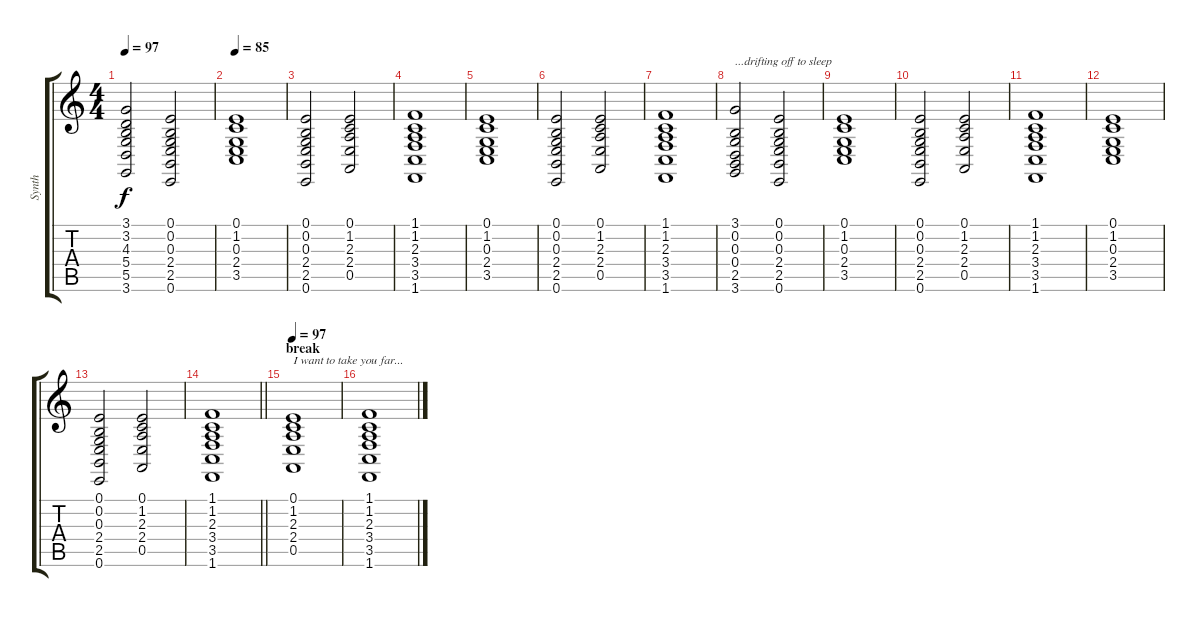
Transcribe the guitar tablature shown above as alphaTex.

\track ("Synth" "Synth") {instrument pad2warm}
\staff {score tabs}
\tuning (E4 B3 G3 D3 A2 E2) {hide}
\ts (4 4)
\tempo 97
\clef g2
\ks c
(3.1 3.2 4.3 5.4 5.5 3.6).2{dy f} (0.1 0.2 0.3 2.4 2.5 0.6).2 |
\tempo 85
(0.1 1.2 0.3 2.4 3.5).1 |
(0.1 0.2 0.3 2.4 2.5 0.6).2 (0.1 1.2 2.3 2.4 0.5).2 |
(1.1 1.2 2.3 3.4 3.5 1.6).1 |
(0.1 1.2 0.3 2.4 3.5).1 |
(0.1 0.2 0.3 2.4 2.5 0.6).2 (0.1 1.2 2.3 2.4 0.5).2 |
(1.1 1.2 2.3 3.4 3.5 1.6).1 |
(3.1 0.2 0.3 0.4 2.5 3.6).2{txt "...drifting off to sleep"} (0.1 0.2 0.3 2.4 2.5 0.6).2 |
(0.1 1.2 0.3 2.4 3.5).1 |
(0.1 0.2 0.3 2.4 2.5 0.6).2 (0.1 1.2 2.3 2.4 0.5).2 |
(1.1 1.2 2.3 3.4 3.5 1.6).1 |
(0.1 1.2 0.3 2.4 3.5).1 |
(0.1 0.2 0.3 2.4 2.5 0.6).2 (0.1 1.2 2.3 2.4 0.5).2 |
\barLineRight lightlight
(1.1 1.2 2.3 3.4 3.5 1.6).1 |
\section ("" "break")
\tempo 97
(0.1 1.2 2.3 2.4 0.5).1{txt "I want to take you far..."} |
(1.1 1.2 2.3 3.4 3.5 1.6).1
